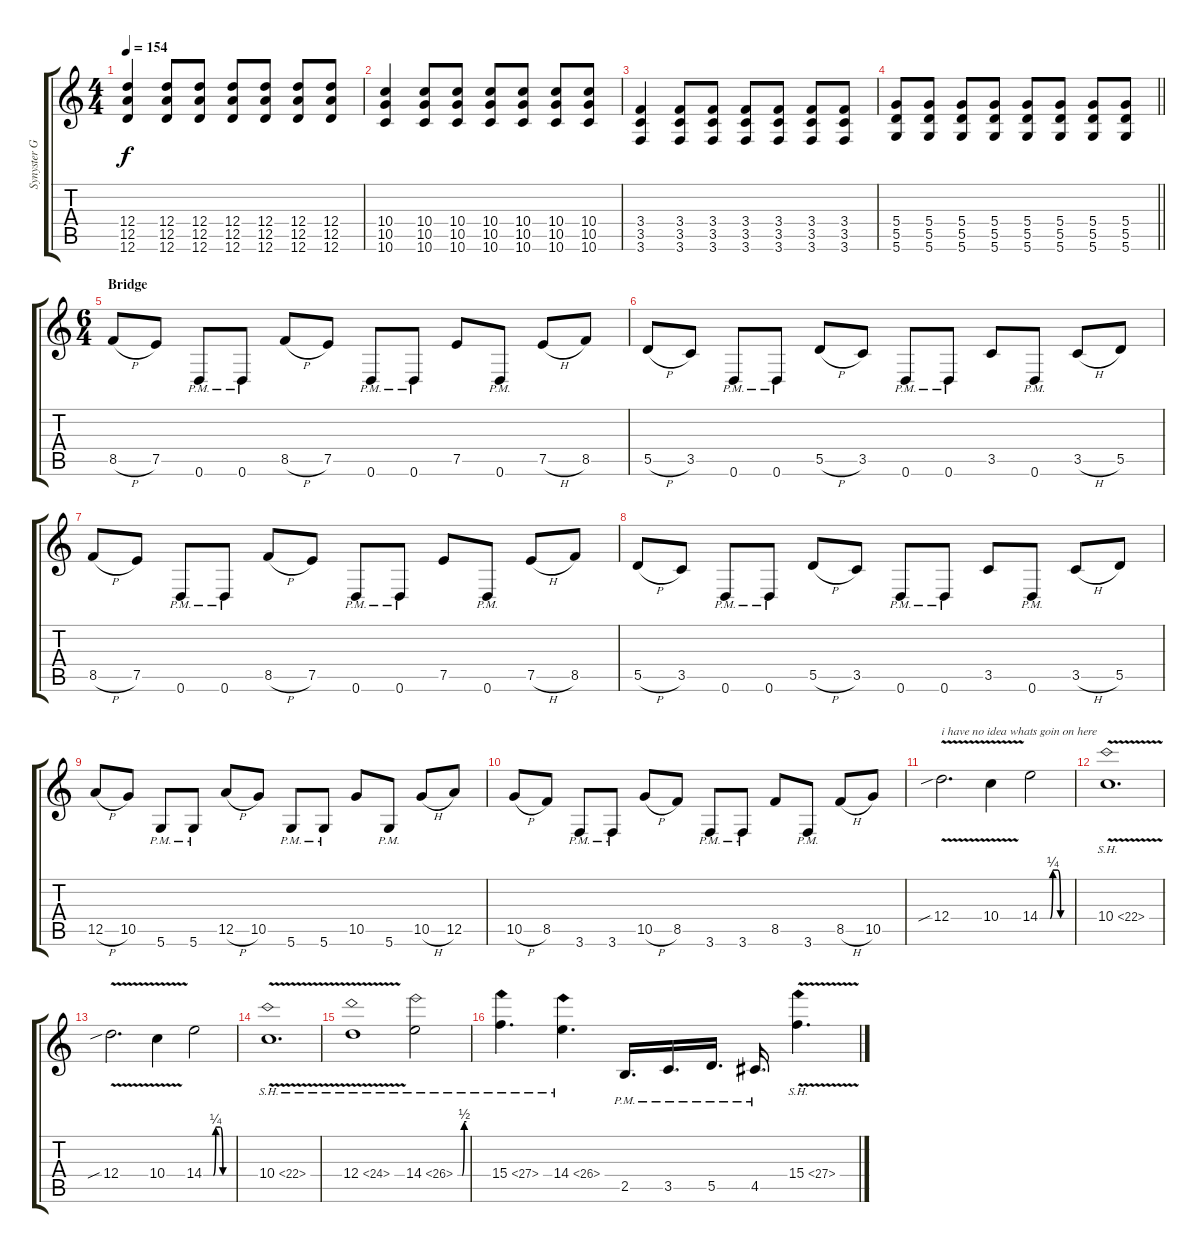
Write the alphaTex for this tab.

\track ("Synyster Gates" "Synyster G") {instrument distortionguitar}
\staff {score tabs}
\tuning (E4 B3 G3 D3 A2 D2) {hide}
\ts (4 4)
\tempo 154
\clef g2
\ks c
(12.4 12.5 12.6).4{dy f} (12.4 12.5 12.6).8 (12.4 12.5 12.6).8 (12.4 12.5 12.6).8 (12.4 12.5 12.6).8 (12.4 12.5 12.6).8 (12.4 12.5 12.6).8 |
(10.4 10.5 10.6).4 (10.4 10.5 10.6).8 (10.4 10.5 10.6).8 (10.4 10.5 10.6).8 (10.4 10.5 10.6).8 (10.4 10.5 10.6).8 (10.4 10.5 10.6).8 |
(3.4 3.5 3.6).4 (3.4 3.5 3.6).8 (3.4 3.5 3.6).8 (3.4 3.5 3.6).8 (3.4 3.5 3.6).8 (3.4 3.5 3.6).8 (3.4 3.5 3.6).8 |
\barLineRight lightlight
(5.4 5.5 5.6).8 (5.4 5.5 5.6).8 (5.4 5.5 5.6).8 (5.4 5.5 5.6).8 (5.4 5.5 5.6).8 (5.4 5.5 5.6).8 (5.4 5.5 5.6).8 (5.4 5.5 5.6).8 |
\ts (6 4)
\section ("" "Bridge")
8.5{h}.8 7.5.8 0.6{pm}.8 0.6{pm}.8 8.5{h}.8 7.5.8 0.6{pm}.8 0.6{pm}.8 7.5.8 0.6{pm}.8 7.5{h}.8 8.5.8 |
5.5{h}.8 3.5.8 0.6{pm}.8 0.6{pm}.8 5.5{h}.8 3.5.8 0.6{pm}.8 0.6{pm}.8 3.5.8 0.6{pm}.8 3.5{h}.8 5.5.8 |
8.5{h}.8 7.5.8 0.6{pm}.8 0.6{pm}.8 8.5{h}.8 7.5.8 0.6{pm}.8 0.6{pm}.8 7.5.8 0.6{pm}.8 7.5{h}.8 8.5.8 |
5.5{h}.8 3.5.8 0.6{pm}.8 0.6{pm}.8 5.5{h}.8 3.5.8 0.6{pm}.8 0.6{pm}.8 3.5.8 0.6{pm}.8 3.5{h}.8 5.5.8 |
12.5{h}.8 10.5.8 5.6{pm}.8 5.6{pm}.8 12.5{h}.8 10.5.8 5.6{pm}.8 5.6{pm}.8 10.5.8 5.6{pm}.8 10.5{h}.8 12.5.8 |
10.5{h}.8 8.5.8 3.6{pm}.8 3.6{pm}.8 10.5{h}.8 8.5.8 3.6{pm}.8 3.6{pm}.8 8.5.8 3.6{pm}.8 8.5{h}.8 10.5.8 |
12.4{v sib}.2{d txt "i have no idea whats goin on here" volume 16 balance 8} 10.4{v}.4 14.4{be (custom 0 0 20 0 25 1 35 1 40 0 60 0)}.2 |
10.4{sh 12 v}.1{d} |
12.4{v sib}.2{d} 10.4{v}.4 14.4{be (custom 0 0 20 0 25 1 35 1 40 0 60 0)}.2 |
10.4{sh 12 v}.1{d} |
12.4{sh 12 v}.1 14.4{be (custom 0 0 15 0 30 0 45 2 60 2) sh 12}.2 |
15.4{sh 12}.4{d} 14.4{sh 12}.4{d} 2.5{pm}.16{d} 3.5{pm}.16{d} 5.5{pm}.16{d} 4.5{pm}.16{d} 15.4{sh 12 v}.4{d}
